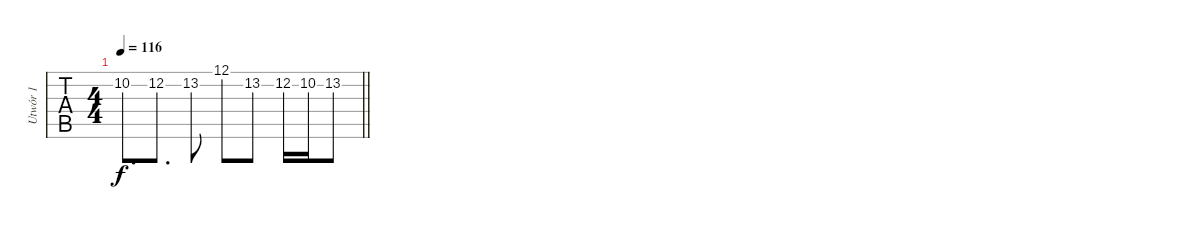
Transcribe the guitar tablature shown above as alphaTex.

\track ("Utwór 1" "Utwór 1") {instrument acousticguitarsteel}
\staff {tabs}
\tuning (E4 B3 G3 D3 A2 E2) {hide}
\ts (4 4)
\tempo 116
\clef g2
\barLineRight lightlight
\ks c
10.2.8{d dy f} 12.2.8{d} 13.2.8 12.1.8 13.2.8 12.2.16 10.2.16 13.2.8
